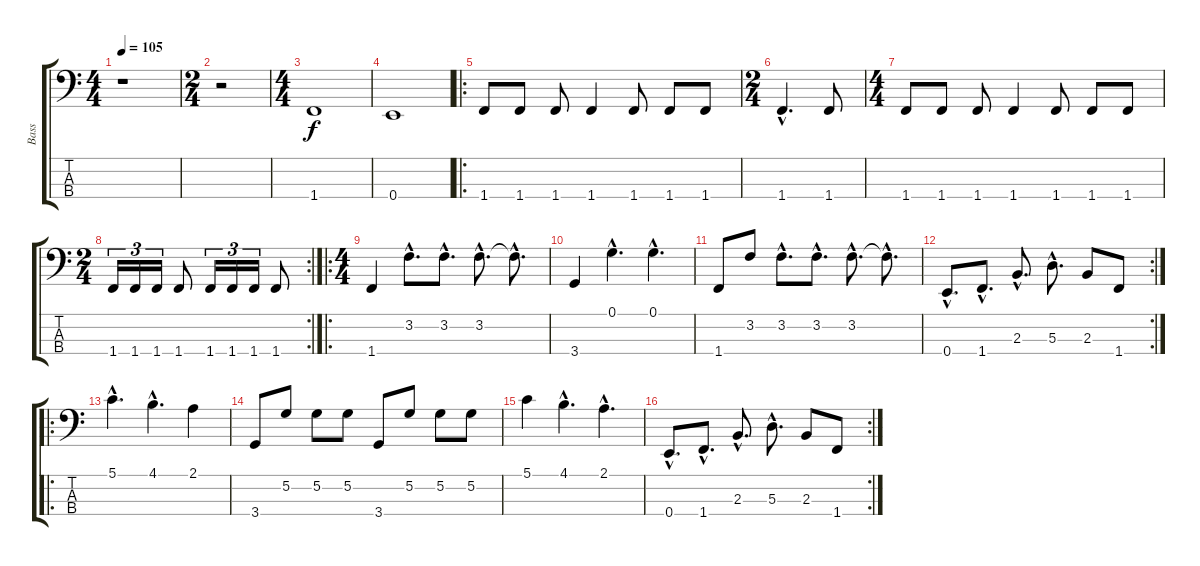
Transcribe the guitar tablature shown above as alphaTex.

\track ("Bass" "Bass") {instrument slapbass1}
\staff {score tabs}
\tuning (G2 D2 A1 E1) {hide}
\ts (4 4)
\tempo 105
\clef f4
\ks c
r.1{dy f instrument slapbass1} |
\ts (2 4)
r.2 |
\ts (4 4)
1.4.1 |
0.4.1 |
\ro
1.4.8 1.4.8 1.4.8 1.4.4 1.4.8 1.4.8 1.4.8 |
\ts (2 4)
1.4{hac}.4{d} 1.4.8 |
\ts (4 4)
1.4.8 1.4.8 1.4.8 1.4.4 1.4.8 1.4.8 1.4.8 |
\rc 2
\ts (2 4)
1.4.16{tu (3 2)} 1.4.16{tu (3 2)} 1.4.16{tu (3 2)} 1.4.8 1.4.16{tu (3 2)} 1.4.16{tu (3 2)} 1.4.16{tu (3 2)} 1.4.8 |
\ro
\ts (4 4)
1.4.4 3.2{hac}.8{d} 3.2{hac}.8{d} 3.2{hac}.8{d} 3.2{hac t}.8{d} |
3.4.4 0.1{hac}.4{d} 0.1{hac}.4{d} |
1.4.8 3.2.8 3.2{hac}.8{d} 3.2{hac}.8{d} 3.2{hac}.8{d} 3.2{hac t}.8{d} |
\rc 2
0.4{hac}.8{d} 1.4{hac}.8{d} 2.3{hac}.8{d} 5.3{hac}.8{d} 2.3.8 1.4.8 |
\ro
5.1{hac}.4{d} 4.1{hac}.4{d} 2.1.4 |
3.4.8 5.2.8 5.2.8 5.2.8 3.4.8 5.2.8 5.2.8 5.2.8 |
5.1.4 4.1{hac}.4{d} 2.1{hac}.4{d} |
\rc 2
0.4{hac}.8{d} 1.4{hac}.8{d} 2.3{hac}.8{d} 5.3{hac}.8{d} 2.3.8 1.4.8
